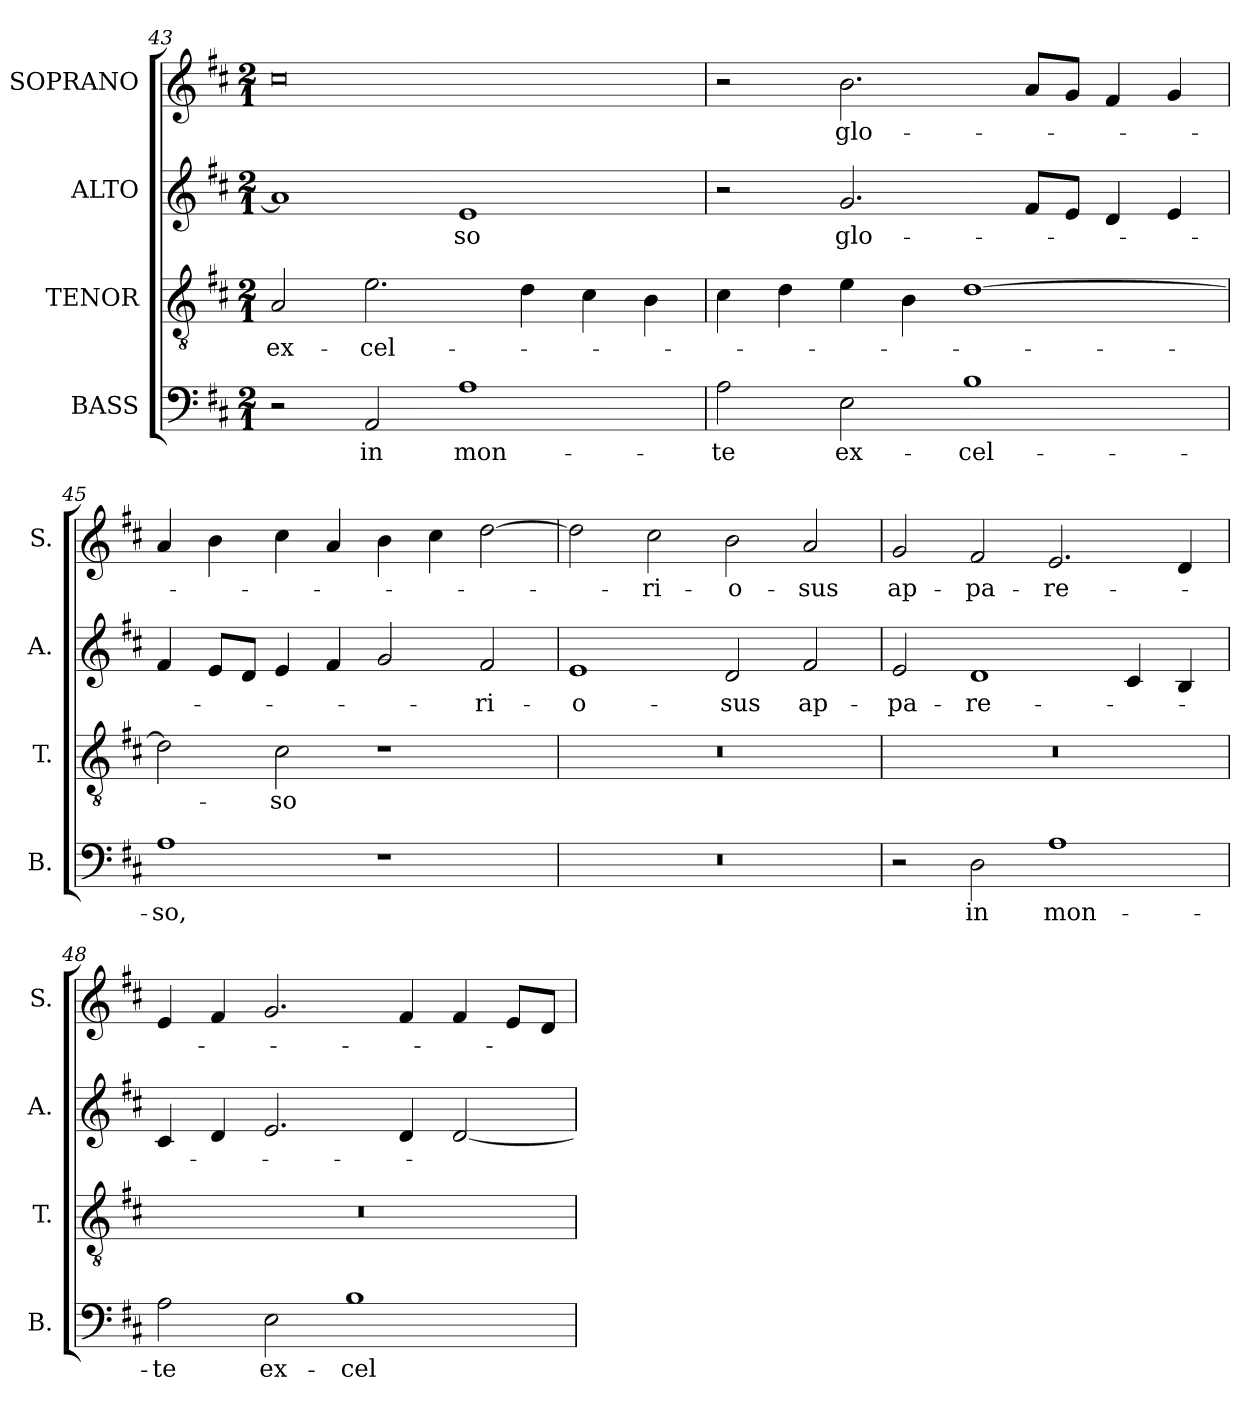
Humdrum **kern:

**kern	**text	**kern	**text	**kern	**text	**kern	**text
*part4	*part4	*part3	*part3	*part2	*part2	*part1	*part1
*staff4	*staff4	*staff3	*staff3	*staff2	*staff2	*staff1	*staff1
*I"BASS	*	*I"TENOR	*	*I"ALTO	*	*I"SOPRANO	*
*I'B.	*	*I'T.	*	*I'A.	*	*I'S.	*
*clefF4	*	*clefGv2	*	*clefG2	*	*clefG2	*
*	*	*ITrd7c12	*	*	*	*	*
*k[f#c#]	*	*k[f#c#]	*	*k[f#c#]	*	*k[f#c#]	*
*D:	*	*D:	*	*D:	*	*D:	*
*M2/1	*	*M2/1	*	*M2/1	*	*M2/1	*
=43	=43	=43	=43	=43	=43	=43	=43
!	!	!	!LO:LY:b:color=#000000	!	!	!	!
2r	.	2AAi/	ex-	1ai]	.	0cc#i	.
!	!LO:LY:b:color=#000000	!	!	!	!	!	!
!	!	!	!LO:LY:b:color=#000000	!	!	!	!
2AAi/	in	2.Ei\	-cel-	.	.	.	.
!	!LO:LY:b:color=#000000	!	!	!	!	!	!
!	!	!	!	!	!LO:LY:b:color=#000000	!	!
1Ai	mon-	.	.	1ei	-so	.	.
.	.	4Di\	.	.	.	.	.
.	.	4C#i\	.	.	.	.	.
.	.	4BBi\	.	.	.	.	.
=44	=44	=44	=44	=44	=44	=44	=44
!	!LO:LY:b:color=#000000	!	!	!	!	!	!
2Ai\	-te	4C#i\	.	2r	.	2r	.
.	.	4Di\	.	.	.	.	.
!	!LO:LY:b:color=#000000	!	!	!	!	!	!
!	!	!	!	!	!LO:LY:b:color=#000000	!	!
!	!	!	!	!	!	!	!LO:LY:b:color=#000000
2Ei\	ex-	4Ei\	.	2.gi/	glo-	2.bi\	glo-
.	.	4BBi\	.	.	.	.	.
!	!LO:LY:b:color=#000000	!	!	!	!	!	!
1Bi	-cel-	[1Di	.	.	.	.	.
.	.	.	.	8f#i/L	.	8ai/L	.
.	.	.	.	8ei/J	.	8gi/J	.
.	.	.	.	4di/	.	4f#i/	.
.	.	.	.	4ei/	.	4gi/	.
=45	=45	=45	=45	=45	=45	=45	=45
!	!LO:LY:b:color=#000000	!	!	!	!	!	!
1Ai	-so,	2Di\]	.	4f#i/	.	4ai/	.
.	.	.	.	8ei/L	.	4bi\	.
.	.	.	.	8di/J	.	.	.
!	!	!	!LO:LY:b:color=#000000	!	!	!	!
.	.	2C#i\	-so	4ei/	.	4cc#i\	.
.	.	.	.	4f#i/	.	4ai/	.
1r	.	1r	.	2gi/	.	4bi\	.
.	.	.	.	.	.	4cc#i\	.
!	!	!	!	!	!LO:LY:b:color=#000000	!	!
.	.	.	.	2f#i/	-ri-	[2ddi\	.
=46	=46	=46	=46	=46	=46	=46	=46
!LO:N:vis=1	!	!LO:N:vis=1	!	!	!	!	!
!	!	!	!	!	!LO:LY:b:color=#000000	!	!
0r	.	0r	.	1ei	-o-	2ddi\]	.
!	!	!	!	!	!	!	!LO:LY:b:color=#000000
.	.	.	.	.	.	2cc#i\	-ri-
!	!	!	!	!	!LO:LY:b:color=#000000	!	!
!	!	!	!	!	!	!	!LO:LY:b:color=#000000
.	.	.	.	2di/	-sus	2bi\	-o-
!	!	!	!	!	!LO:LY:b:color=#000000	!	!
!	!	!	!	!	!	!	!LO:LY:b:color=#000000
.	.	.	.	2f#i/	ap-	2ai/	-sus
!!LO:LB:g=z
=47	=47	=47	=47	=47	=47	=47	=47
!	!	!LO:N:vis=1	!	!	!	!	!
!	!	!	!	!	!LO:LY:b:color=#000000	!	!
!	!	!	!	!	!	!	!LO:LY:b:color=#000000
2r	.	0r	.	2ei/	-pa-	2gi/	ap-
!	!LO:LY:b:color=#000000	!	!	!	!	!	!
!	!	!	!	!	!LO:LY:b:color=#000000	!	!
!	!	!	!	!	!	!	!LO:LY:b:color=#000000
2Di\	in	.	.	1di	-re-	2f#i/	-pa-
!	!LO:LY:b:color=#000000	!	!	!	!	!	!
!	!	!	!	!	!	!	!LO:LY:b:color=#000000
1Ai	mon-	.	.	.	.	2.ei/	-re-
.	.	.	.	4c#i/	.	.	.
.	.	.	.	4Bi/	.	4di/	.
=48	=48	=48	=48	=48	=48	=48	=48
!	!LO:LY:b:color=#000000	!LO:N:vis=1	!	!	!	!	!
2Ai\	-te	0r	.	4c#i/	.	4ei/	.
.	.	.	.	4di/	.	4f#i/	.
!	!LO:LY:b:color=#000000	!	!	!	!	!	!
2Ei\	ex-	.	.	2.ei/	.	2.gi/	.
!	!LO:LY:b:color=#000000	!	!	!	!	!	!
1Bi	-cel-	.	.	.	.	.	.
.	.	.	.	4di/	.	4f#i/	.
.	.	.	.	[2di/	.	4f#i/	.
.	.	.	.	.	.	8ei/L	.
.	.	.	.	.	.	8di/J	.
=	=	=	=	=	=	=	=
*-	*-	*-	*-	*-	*-	*-	*-
